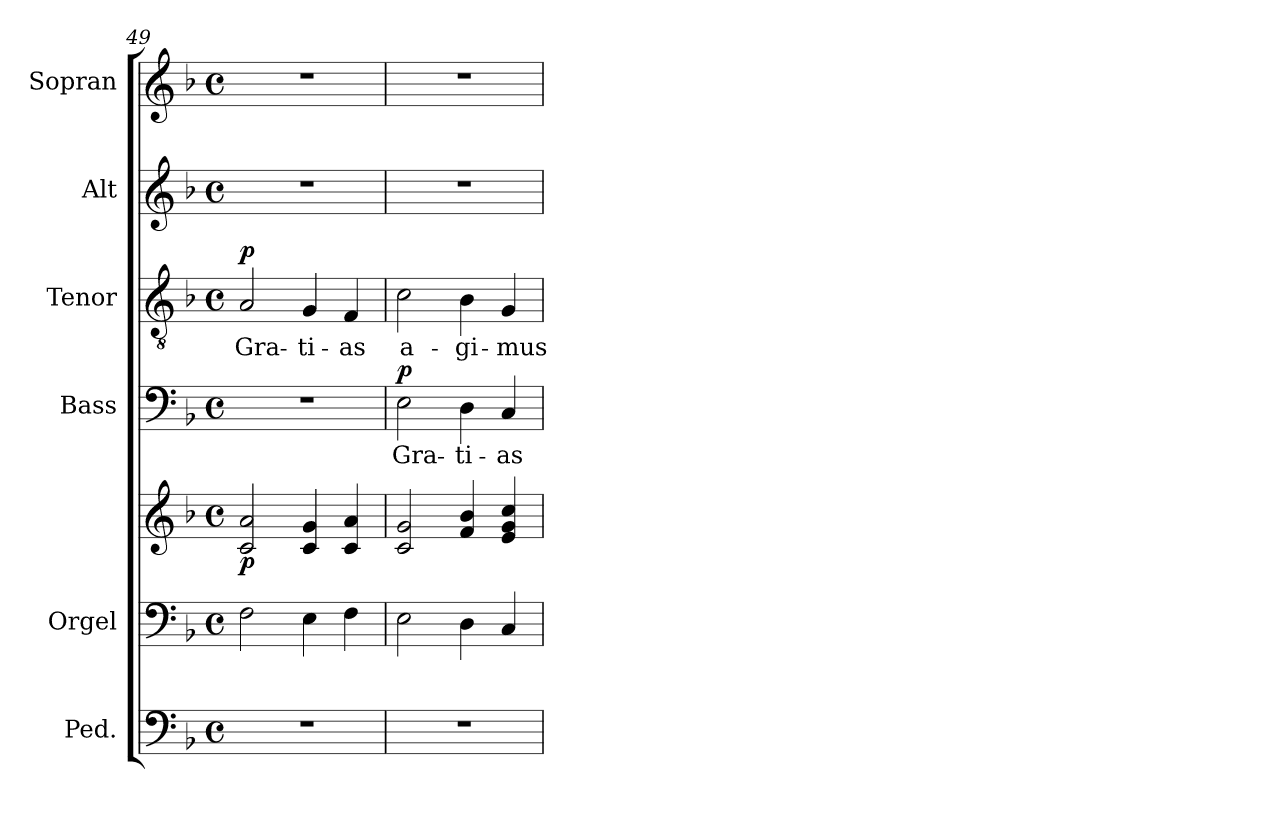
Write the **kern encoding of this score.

**kern	**kern	**kern	**dynam	**kern	**text	**dynam	**kern	**text	**dynam	**kern	**kern
*part6	*part5	*part5	*part5	*part4	*part4	*part4	*part3	*part3	*part3	*part2	*part1
*staff7	*staff6	*staff5	*staff5/6	*staff4	*staff4	*staff4	*staff3	*staff3	*staff3	*staff2	*staff1
*I"Ped.	*I"Orgel	*	*	*I"Bass	*	*	*I"Tenor	*	*	*I"Alt	*I"Sopran
*	*I'Org.	*	*	*I'B.	*	*	*I'T.	*	*	*I'A.	*I'S.
*clefF4	*clefF4	*clefG2	*	*clefF4	*	*	*clefGv2	*	*	*clefG2	*clefG2
*ITrd7c12	*	*	*	*	*	*	*	*	*	*	*
*k[b-]	*k[b-]	*k[b-]	*	*k[b-]	*	*	*k[b-]	*	*	*k[b-]	*k[b-]
*F:	*F:	*F:	*	*F:	*	*	*F:	*	*	*F:	*F:
*M4/4	*M4/4	*M4/4	*	*M4/4	*	*	*M4/4	*	*	*M4/4	*M4/4
*met(c)	*met(c)	*met(c)	*	*met(c)	*	*	*met(c)	*	*	*met(c)	*met(c)
=49	=49	=49	=49	=49	=49	=49	=49	=49	=49	=49	=49
!	!	!	!LO:DY:b	!	!	!	!	!LO:LY:b	!LO:DY:a	!	!
1r	2F\	2c/ 2a/	p	1r	.	.	2A/	Gra-	p	1r	1r
!	!	!	!	!	!	!	!	!LO:LY:b	!	!	!
.	4E\	4c/ 4g/	.	.	.	.	4G/	-ti-	.	.	.
!	!	!	!	!	!	!	!	!LO:LY:b	!	!	!
.	4F\	4c/ 4a/	.	.	.	.	4F/	-as	.	.	.
=50	=50	=50	=50	=50	=50	=50	=50	=50	=50	=50	=50
!	!	!	!	!	!LO:LY:b	!LO:DY:a	!	!LO:LY:b	!	!	!
1r	2E\	2c/ 2g/	.	2E\	Gra-	p	2c\	a-	.	1r	1r
!	!	!	!	!	!LO:LY:b	!	!	!LO:LY:b	!	!	!
.	4D\	4f/ 4b-/	.	4D\	-ti-	.	4B-\	-gi-	.	.	.
!	!	!	!	!	!LO:LY:b	!	!	!LO:LY:b	!	!	!
.	4C/	4e/ 4g/ 4cc/	.	4C/	-as	.	4G/	-mus	.	.	.
=	=	=	=	=	=	=	=	=	=	=	=
*-	*-	*-	*-	*-	*-	*-	*-	*-	*-	*-	*-
